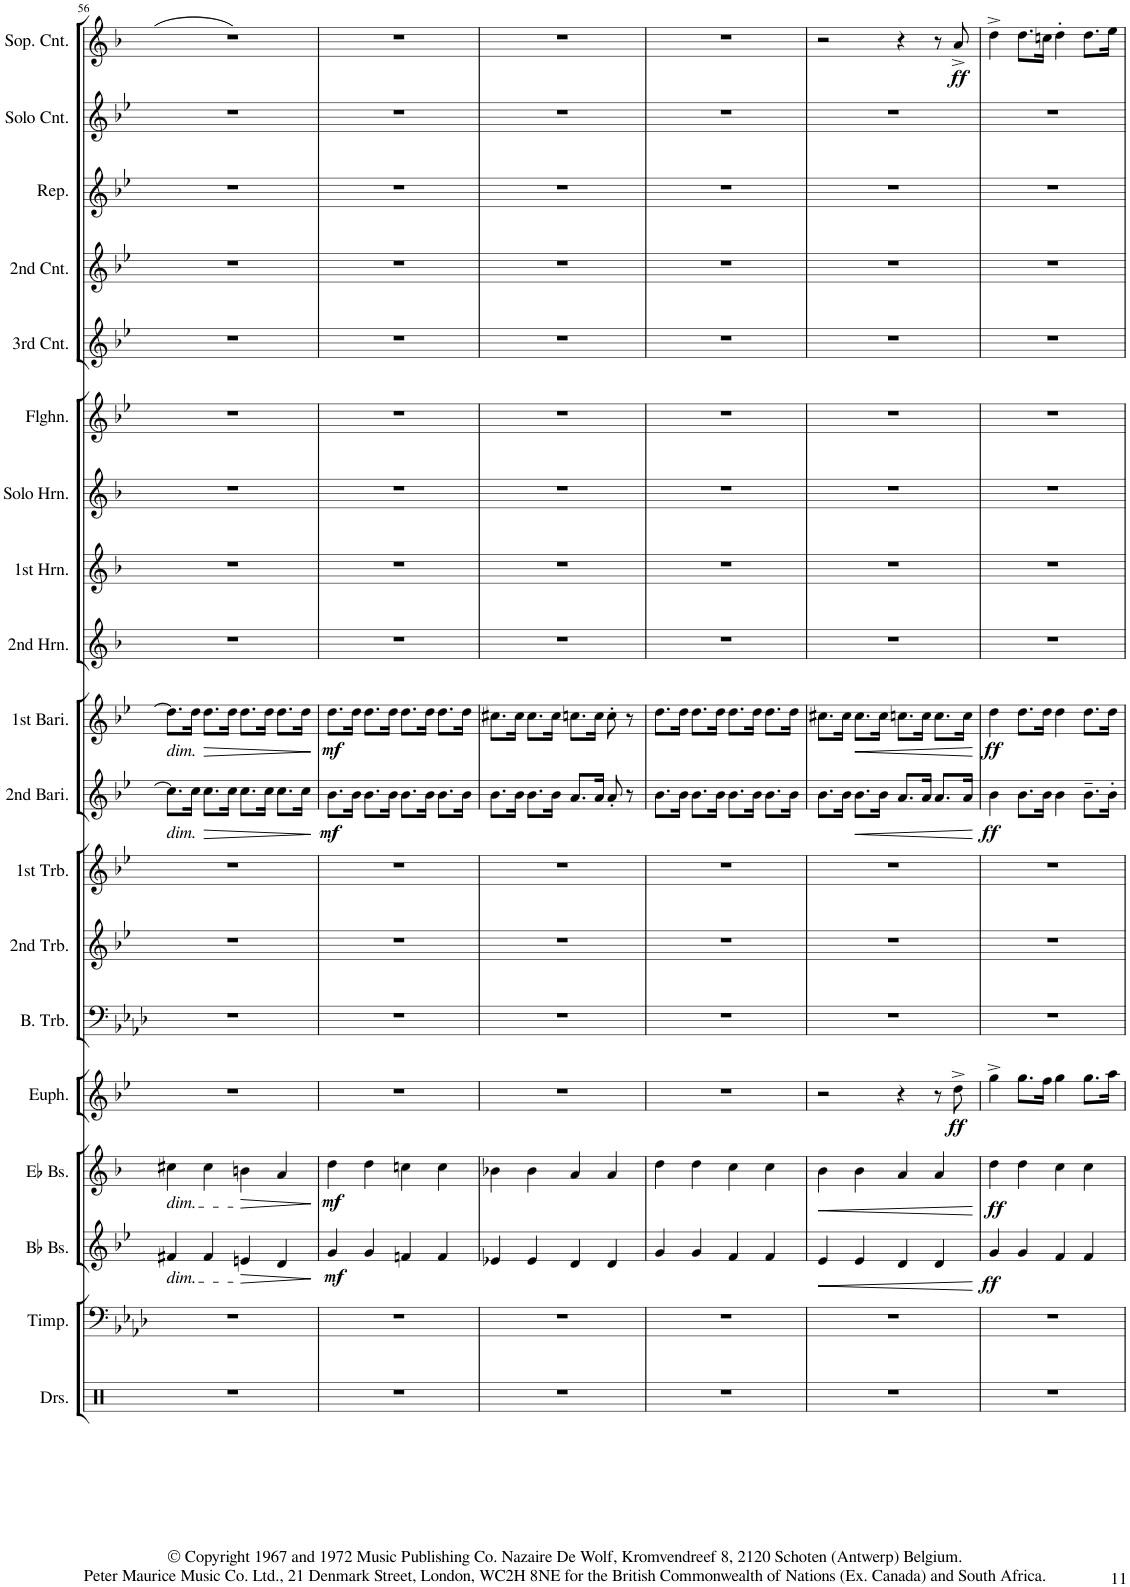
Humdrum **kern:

**kern	**kern	**kern	**dynam	**kern	**dynam	**kern	**dynam	**kern	**kern	**kern	**kern	**dynam	**kern	**dynam	**kern	**kern	**kern	**kern	**kern	**kern	**kern	**kern	**kern	**dynam
*part19	*part18	*part17	*part17	*part16	*part16	*part15	*part15	*part14	*part13	*part12	*part11	*part11	*part10	*part10	*part9	*part8	*part7	*part6	*part5	*part4	*part3	*part2	*part1	*part1
*staff19	*staff18	*staff17	*staff17	*staff16	*staff16	*staff15	*staff15	*staff14	*staff13	*staff12	*staff11	*staff11	*staff10	*staff10	*staff9	*staff8	*staff7	*staff6	*staff5	*staff4	*staff3	*staff2	*staff1	*staff1
*I"Drumset	*I"Timpani	*I"Bb Bass	*	*I"Eb Bass	*	*I"Euphonium	*	*I"Bass Trombone	*I"2nd Trombone	*I"1st Trombone	*I"2nd Baritone	*	*I"1st Baritone	*	*I"2nd Horn	*I"1st Horn	*I"Solo Horn	*I"Flugelhorn	*I"3rd Cornet	*I"2nd Cornet	*I"Repiano	*I"Solo Cornet	*I"Soprano Cornet	*
*I'Drs.	*I'Timp.	*I'Bb Bs.	*	*I'Eb Bs.	*	*I'Euph.	*	*I'B. Trb.	*I'2nd Trb.	*I'1st Trb.	*I'2nd Bari.	*	*I'1st Bari.	*	*I'2nd Hrn.	*I'1st Hrn.	*I'Solo Hrn.	*I'Flghn.	*I'3rd Cnt.	*I'2nd Cnt.	*I'Rep.	*I'Solo Cnt.	*I'Sop. Cnt.	*
!!LO:PB:g=z
*clefX	*clefF4	*clefG2	*	*clefG2	*	*clefG2	*	*clefF4	*clefG2	*clefG2	*clefG2	*	*clefG2	*	*clefG2	*clefG2	*clefG2	*clefG2	*clefG2	*clefG2	*clefG2	*clefG2	*clefG2	*
*	*	*Trd15c26	*	*Trd12c21	*	*Trd8c14	*	*Trd7c12	*Trd1c2	*Trd1c2	*Trd1c2	*	*Trd1c2	*	*Trd5c9	*Trd5c9	*Trd5c9	*Trd1c2	*Trd1c2	*Trd1c2	*Trd1c2	*Trd1c2	*Trd-2c-3	*
*k[]	*k[b-e-a-d-]	*k[b-e-]	*	*k[b-]	*	*k[b-e-]	*	*k[b-e-a-d-]	*k[b-e-]	*k[b-e-]	*k[b-e-]	*	*k[b-e-]	*	*k[b-]	*k[b-]	*k[b-]	*k[b-e-]	*k[b-e-]	*k[b-e-]	*k[b-e-]	*k[b-e-]	*k[b-]	*
*M2/2	*M2/2	*M2/2	*	*M2/2	*	*M2/2	*	*M2/2	*M2/2	*M2/2	*M2/2	*	*M2/2	*	*M2/2	*M2/2	*M2/2	*M2/2	*M2/2	*M2/2	*M2/2	*M2/2	*M2/2	*
*met(c|)	*met(c|)	*met(c|)	*	*met(c|)	*	*met(c|)	*	*met(c|)	*met(c|)	*met(c|)	*met(c|)	*	*met(c|)	*	*met(c|)	*met(c|)	*met(c|)	*met(c|)	*met(c|)	*met(c|)	*met(c|)	*met(c|)	*met(c|)	*
=56	=56	=56	=56	=56	=56	=56	=56	=56	=56	=56	=56	=56	=56	=56	=56	=56	=56	=56	=56	=56	=56	=56	=56	=56
!	!	!	!	!	!	!	!	!	!	!	!	!	!LO:TX:b:i:t=dim.	!	!	!	!	!	!	!	!	!	!	!
!	!	!	!	!	!	!	!	!	!	!	!LO:TX:b:i:t=dim.	!	!	!	!	!	!	!	!	!	!	!	!	!
!	!	!	!	!LO:TX:b:i:t=dim.	!	!	!	!	!	!	!	!	!	!	!	!	!	!	!	!	!	!	!	!
!	!	!LO:TX:b:i:t=dim.	!	!	!	!	!	!	!	!	!	!	!	!	!	!	!	!	!	!	!	!	!	!
1r	1r	4f#X/	.	4cc#X\	.	1r	.	1r	1r	1r	8.cc\L]	.	8.dd\L]	.	1r	1r	1r	1r	1r	1r	1r	1r	1r	.
.	.	.	.	.	.	.	.	.	.	.	16cc\Jk	.	16dd\Jk	.	.	.	.	.	.	.	.	.	.	.
!	!	!	!	!	!	!	!	!	!	!	!	!LO:HP:b	!	!LO:HP:b	!	!	!	!	!	!	!	!	!	!
.	.	4f#/	.	4cc#\	.	.	.	.	.	.	8.cc\L	>	8.dd\L	>	.	.	.	.	.	.	.	.	.	.
.	.	.	.	.	.	.	.	.	.	.	16cc\Jk	.	16dd\Jk	.	.	.	.	.	.	.	.	.	.	.
!	!	!	!LO:HP:b	!	!LO:HP:b	!	!	!	!	!	!	!	!	!	!	!	!	!	!	!	!	!	!	!
.	.	4en/	>	4bn\	>	.	.	.	.	.	8.cc\L	.	8.dd\L	.	.	.	.	.	.	.	.	.	.	.
.	.	.	.	.	.	.	.	.	.	.	16cc\Jk	.	16dd\Jk	.	.	.	.	.	.	.	.	.	.	.
.	.	4d/	.	4a/	.	.	.	.	.	.	8.cc\L	.	8.dd\L	.	.	.	.	.	.	.	.	.	.	.
.	.	.	.	.	.	.	.	.	.	.	16cc\Jk	.	16dd\Jk	.	.	.	.	.	.	.	.	.	.	.
.	.	.	]	.	]	.	.	.	.	.	.	]	.	]	.	.	.	.	.	.	.	.	.	.
=57	=57	=57	=57	=57	=57	=57	=57	=57	=57	=57	=57	=57	=57	=57	=57	=57	=57	=57	=57	=57	=57	=57	=57	=57
!	!	!	!LO:DY:b	!	!LO:DY:b	!	!	!	!	!	!	!LO:DY:b	!	!LO:DY:b	!	!	!	!	!	!	!	!	!	!
1r	1r	4g/	mf	4dd\	mf	1r	.	1r	1r	1r	8.b-\L	mf	8.dd\L	mf	1r	1r	1r	1r	1r	1r	1r	1r	1r	.
.	.	.	.	.	.	.	.	.	.	.	16b-\Jk	.	16dd\Jk	.	.	.	.	.	.	.	.	.	.	.
.	.	4g/	.	4dd\	.	.	.	.	.	.	8.b-\L	.	8.dd\L	.	.	.	.	.	.	.	.	.	.	.
.	.	.	.	.	.	.	.	.	.	.	16b-\Jk	.	16dd\Jk	.	.	.	.	.	.	.	.	.	.	.
.	.	4fn/	.	4ccn\	.	.	.	.	.	.	8.b-\L	.	8.dd\L	.	.	.	.	.	.	.	.	.	.	.
.	.	.	.	.	.	.	.	.	.	.	16b-\Jk	.	16dd\Jk	.	.	.	.	.	.	.	.	.	.	.
.	.	4f/	.	4cc\	.	.	.	.	.	.	8.b-\L	.	8.dd\L	.	.	.	.	.	.	.	.	.	.	.
.	.	.	.	.	.	.	.	.	.	.	16b-\Jk	.	16dd\Jk	.	.	.	.	.	.	.	.	.	.	.
=58	=58	=58	=58	=58	=58	=58	=58	=58	=58	=58	=58	=58	=58	=58	=58	=58	=58	=58	=58	=58	=58	=58	=58	=58
1r	1r	4e-X/	.	4b-X\	.	1r	.	1r	1r	1r	8.b-\L	.	8.cc#X\L	.	1r	1r	1r	1r	1r	1r	1r	1r	1r	.
.	.	.	.	.	.	.	.	.	.	.	16b-\Jk	.	16cc#\Jk	.	.	.	.	.	.	.	.	.	.	.
.	.	4e-/	.	4b-\	.	.	.	.	.	.	8.b-\L	.	8.cc#\L	.	.	.	.	.	.	.	.	.	.	.
.	.	.	.	.	.	.	.	.	.	.	16b-\Jk	.	16cc#\Jk	.	.	.	.	.	.	.	.	.	.	.
.	.	4d/	.	4a/	.	.	.	.	.	.	8.a/L	.	8.ccn\L	.	.	.	.	.	.	.	.	.	.	.
.	.	.	.	.	.	.	.	.	.	.	16a/Jk	.	16cc\Jk	.	.	.	.	.	.	.	.	.	.	.
.	.	4d/	.	4a/	.	.	.	.	.	.	8a'/	.	8cc'\	.	.	.	.	.	.	.	.	.	.	.
.	.	.	.	.	.	.	.	.	.	.	8r	.	8r	.	.	.	.	.	.	.	.	.	.	.
=59	=59	=59	=59	=59	=59	=59	=59	=59	=59	=59	=59	=59	=59	=59	=59	=59	=59	=59	=59	=59	=59	=59	=59	=59
1r	1r	4g/	.	4dd\	.	1r	.	1r	1r	1r	8.b-\L	.	8.dd\L	.	1r	1r	1r	1r	1r	1r	1r	1r	1r	.
.	.	.	.	.	.	.	.	.	.	.	16b-\Jk	.	16dd\Jk	.	.	.	.	.	.	.	.	.	.	.
.	.	4g/	.	4dd\	.	.	.	.	.	.	8.b-\L	.	8.dd\L	.	.	.	.	.	.	.	.	.	.	.
.	.	.	.	.	.	.	.	.	.	.	16b-\Jk	.	16dd\Jk	.	.	.	.	.	.	.	.	.	.	.
.	.	4f/	.	4cc\	.	.	.	.	.	.	8.b-\L	.	8.dd\L	.	.	.	.	.	.	.	.	.	.	.
.	.	.	.	.	.	.	.	.	.	.	16b-\Jk	.	16dd\Jk	.	.	.	.	.	.	.	.	.	.	.
.	.	4f/	.	4cc\	.	.	.	.	.	.	8.b-\L	.	8.dd\L	.	.	.	.	.	.	.	.	.	.	.
.	.	.	.	.	.	.	.	.	.	.	16b-\Jk	.	16dd\Jk	.	.	.	.	.	.	.	.	.	.	.
=60	=60	=60	=60	=60	=60	=60	=60	=60	=60	=60	=60	=60	=60	=60	=60	=60	=60	=60	=60	=60	=60	=60	=60	=60
!	!	!	!LO:HP:b	!	!LO:HP:b	!	!	!	!	!	!	!	!	!	!	!	!	!	!	!	!	!	!	!
1r	1r	4e-/	<	4b-\	<	2r	.	1r	1r	1r	8.b-\L	.	8.cc#X\L	.	1r	1r	1r	1r	1r	1r	1r	1r	2r	.
.	.	.	.	.	.	.	.	.	.	.	16b-\Jk	.	16cc#\Jk	.	.	.	.	.	.	.	.	.	.	.
!	!	!	!	!	!	!	!	!	!	!	!	!LO:HP:b	!	!LO:HP:b	!	!	!	!	!	!	!	!	!	!
.	.	4e-/	.	4b-\	.	.	.	.	.	.	8.b-\L	<	8.cc#\L	<	.	.	.	.	.	.	.	.	.	.
.	.	.	.	.	.	.	.	.	.	.	16b-\Jk	.	16cc#\Jk	.	.	.	.	.	.	.	.	.	.	.
.	.	4d/	.	4a/	.	4r	.	.	.	.	8.a/L	.	8.ccn\L	.	.	.	.	.	.	.	.	.	4r	.
.	.	.	.	.	.	.	.	.	.	.	16a/Jk	.	16cc\Jk	.	.	.	.	.	.	.	.	.	.	.
.	.	4d/	.	4a/	.	8r	.	.	.	.	8.a/L	.	8.cc\L	.	.	.	.	.	.	.	.	.	8r	.
!	!	!	!	!	!	!	!LO:DY:b	!	!	!	!	!	!	!	!	!	!	!	!	!	!	!	!	!LO:DY:b
.	.	.	.	.	.	8dd^\	ff	.	.	.	.	.	.	.	.	.	.	.	.	.	.	.	8a^/	ff
.	.	.	.	.	.	.	.	.	.	.	16a/Jk	.	16cc\Jk	.	.	.	.	.	.	.	.	.	.	.
.	.	.	[	.	[	.	.	.	.	.	.	[	.	[	.	.	.	.	.	.	.	.	.	.
=61	=61	=61	=61	=61	=61	=61	=61	=61	=61	=61	=61	=61	=61	=61	=61	=61	=61	=61	=61	=61	=61	=61	=61	=61
!	!	!	!LO:DY:b	!	!LO:DY:b	!	!	!	!	!	!	!LO:DY:b	!	!LO:DY:b	!	!	!	!	!	!	!	!	!	!
1r	1r	4g/	ff	4dd\	ff	4gg^\	.	1r	1r	1r	4b-\	ff	4dd\	ff	1r	1r	1r	1r	1r	1r	1r	1r	4dd^\	.
.	.	4g/	.	4dd\	.	8.gg\L	.	.	.	.	8.b-\L	.	8.dd\L	.	.	.	.	.	.	.	.	.	8.dd\L	.
.	.	.	.	.	.	16ff\Jk	.	.	.	.	16b-\Jk	.	16dd\Jk	.	.	.	.	.	.	.	.	.	16ccn\Jk	.
.	.	4f/	.	4cc\	.	4gg\	.	.	.	.	4b-\	.	4dd\	.	.	.	.	.	.	.	.	.	4dd'\	.
.	.	4f/	.	4cc\	.	8.gg\L	.	.	.	.	8.b-~\L	.	8.dd\L	.	.	.	.	.	.	.	.	.	8.dd\L	.
.	.	.	.	.	.	16aa\Jk	.	.	.	.	16b-'\Jk	.	16dd\Jk	.	.	.	.	.	.	.	.	.	16ee\Jk	.
=	=	=	=	=	=	=	=	=	=	=	=	=	=	=	=	=	=	=	=	=	=	=	=	=
*-	*-	*-	*-	*-	*-	*-	*-	*-	*-	*-	*-	*-	*-	*-	*-	*-	*-	*-	*-	*-	*-	*-	*-	*-
